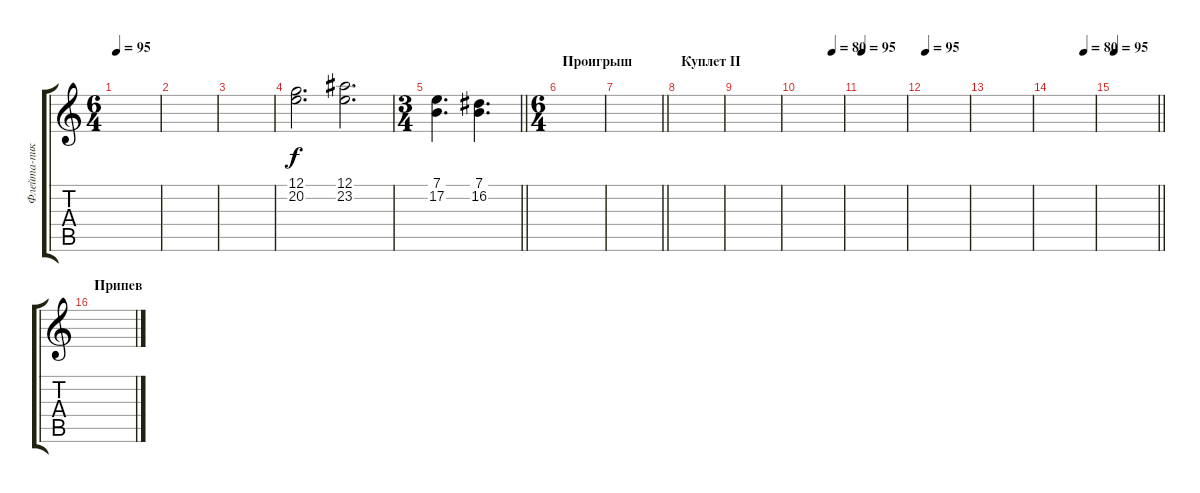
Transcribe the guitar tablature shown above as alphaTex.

\track ("Флейта-пикколо" "Флейта-пик") {instrument piccolo}
\staff {score tabs}
\tuning (E4 B3 G3 D3 A2 E2) {hide}
\ts (6 4)
\tempo 95
\clef g2
\ks c
|
|
|
(12.1 20.2).2{d} (12.1 23.2).2{d} |
\ts (3 4)
\barLineRight lightlight
(7.1 17.2).4{d} (7.1 16.2).4{d} |
\ts (6 4)
\section ("" "Проигрыш")
|
\barLineRight lightlight
|
\section ("" "Куплет II")
|
|
\tempo (80 0.75)
|
\tempo 95
|
\tempo 95
|
|
\tempo (80 0.75)
|
\tempo 95
\barLineRight lightlight
|
\section ("" "Припев")
